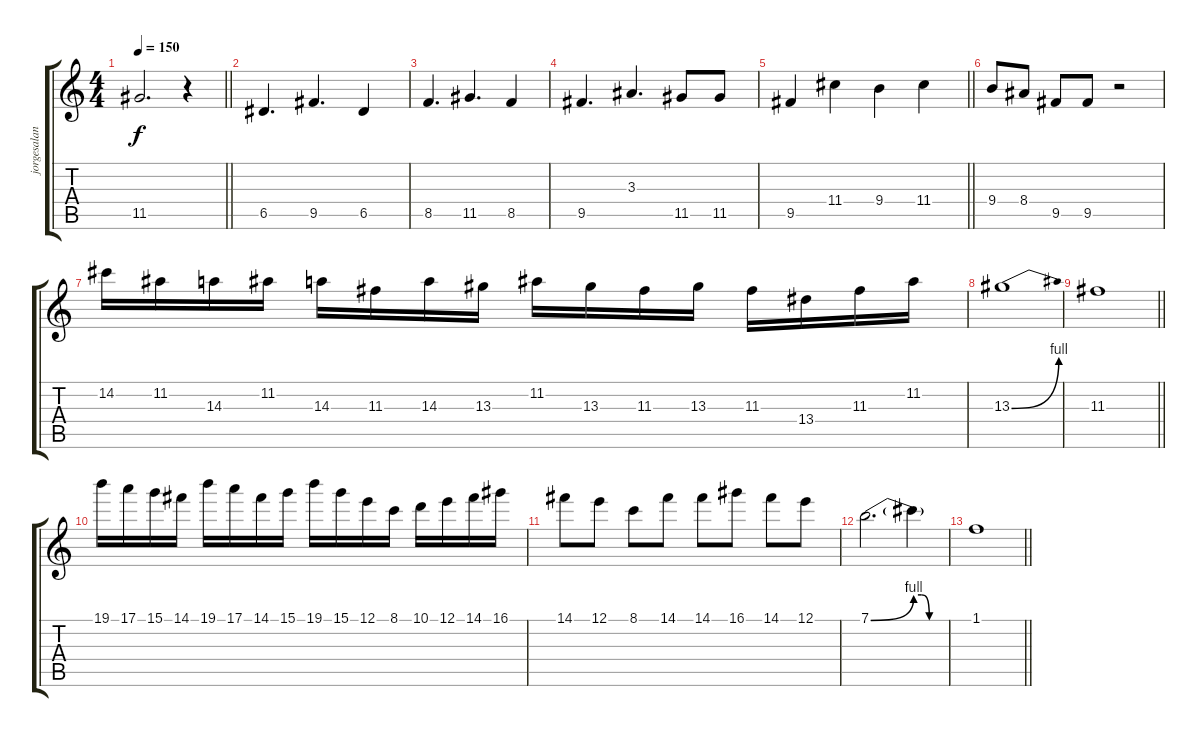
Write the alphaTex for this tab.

\track ("jorgesalan" "jorgesalan") {instrument distortionguitar}
\staff {score tabs}
\tuning (E4 B3 G3 D3 A2 E2) {hide}
\ts (4 4)
\tempo 150
\clef g2
\barLineRight lightlight
\ks c
11.5.2{d dy f} r.4 |
6.5.4{d} 9.5.4{d} 6.5.4 |
8.5.4{d} 11.5.4{d} 8.5.4 |
9.5.4{d} 3.3.4{d} 11.5.8 11.5.8 |
\barLineRight lightlight
9.5.4 11.4.4 9.4.4 11.4.4 |
9.4.8 8.4.8 9.5.8 9.5.8 r.2 |
14.2.16 11.2.16 14.3.16 11.2.16 14.3.16 11.3.16 14.3.16 13.3.16 11.2.16 13.3.16 11.3.16 13.3.16 11.3.16 13.4.16 11.3.16 11.2.16 |
13.3{be (bend 0 0 60 4)}.1 |
\barLineRight lightlight
11.3.1 |
19.1.16 17.1.16 15.1.16 14.1.16 19.1.16 17.1.16 14.1.16 15.1.16 19.1.16 15.1.16 12.1.16 8.1.16 10.1.16 12.1.16 14.1.16 16.1.16 |
14.1.8 12.1.8 8.1.8 14.1.8 14.1.8 16.1.8 14.1.8 12.1.8 |
7.1{be (bend 0 0 60 4)}.2{d} 7.1{be (custom 0 4 15 4 30 0 60 0) t}.4 |
\barLineRight lightlight
1.1.1
